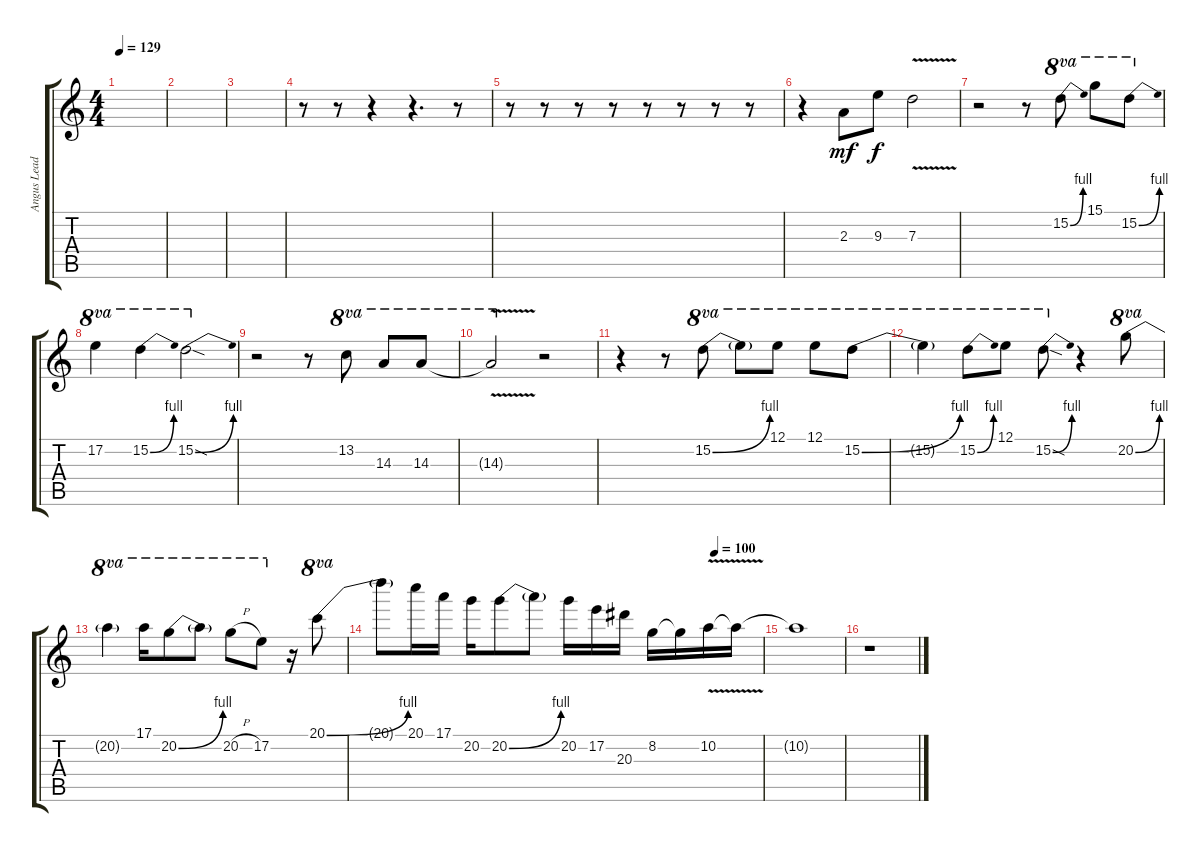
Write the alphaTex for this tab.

\track ("Angus Lead" "Angus Lead") {instrument distortionguitar}
\staff {score tabs}
\tuning (E4 B3 G3 D3 A2 E2) {hide}
\ts (4 4)
\tempo 129
\clef g2
\ks c
|
|
|
r.8 r.8 r.4 r.4{d} r.8 |
r.8 r.8 r.8 r.8 r.8 r.8 r.8 r.8 |
r.4 2.3.8{dy mf} 9.3.8{dy f} 7.3{v}.2 |
r.2 r.8 15.2{be (bend 0 0 60 4)}.8{ot 8va} 15.1.8{ot 8va} 15.2{be (bend 0 0 60 4)}.8{ot 8va} |
17.2.4{ot 8va} 15.2{be (bend 0 0 60 4)}.4{ot 8va} 15.2{be (bend 0 0 60 4) sod}.2{ot 8va} |
r.2 r.8 13.2.8{ot 8va} 14.3.8{ot 8va} 14.3.8{ot 8va} |
14.3{v t}.2{ot 8va} r.2 |
r.4 r.8 15.2{be (bend 0 0 60 4)}.8{ot 8va} 15.2{t}.8{ot 8va} 12.1.8{ot 8va} 12.1.8{ot 8va} 15.2{be (bend 0 0 60 4)}.8{ot 8va} |
15.2{t}.4{ot 8va} 15.2{be (bend 0 0 60 4)}.8{ot 8va} 12.1.8{ot 8va} 15.2{be (bend 0 0 60 4) sod}.8{ot 8va} r.4 20.2{be (bend 0 0 60 4)}.8{ot 8va} |
20.2{t}.4{ot 8va} 17.1.16{ot 8va} 20.2{be (bend 0 0 60 4)}.8{ot 8va} 20.2{t}.8{ot 8va} 20.2{h}.8{ot 8va} 17.2.8{ot 8va} r.16 20.1{be (bend 0 0 60 4)}.8{ot 8va} |
\tempo (100 0.875)
20.1{t}.8 20.1.16 17.1.16 20.2.16 20.2{be (bend 0 0 60 4)}.8 20.2{t}.8 20.2.16 17.2.16 20.3.16 8.2.16 8.2{t}.16 10.2{v}.16 10.2{t}.16 |
10.2{t}.1 |
r.1
